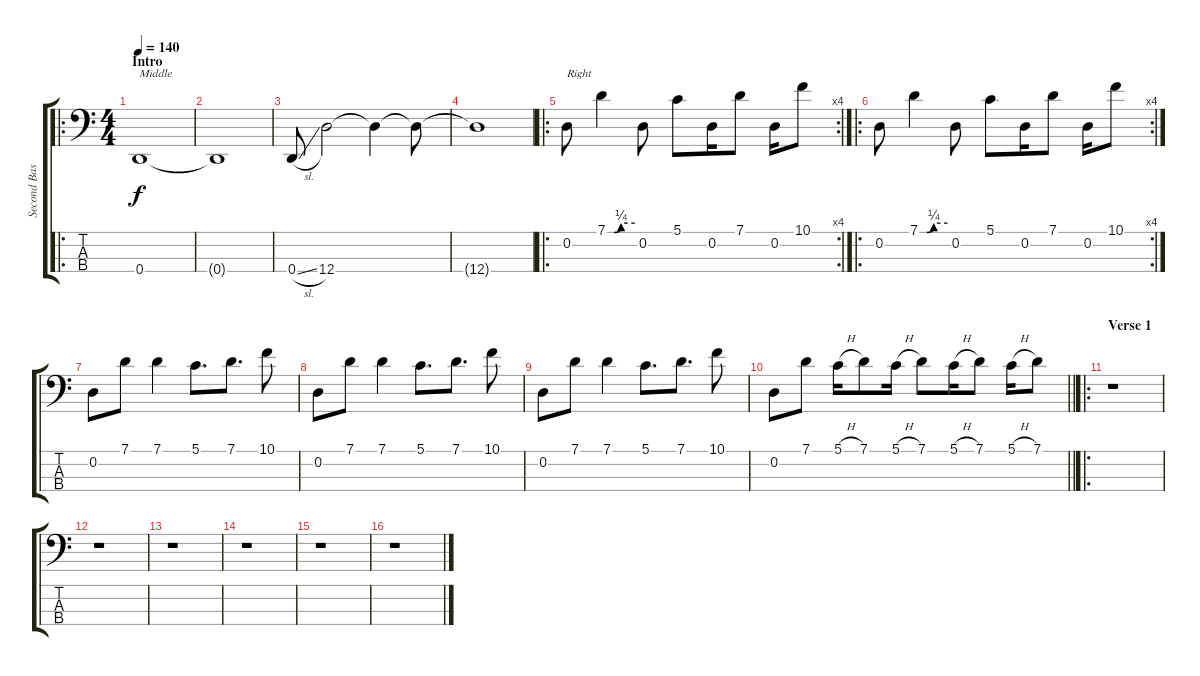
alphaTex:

\track ("Second Bass" "Second Bas") {instrument slapbass1}
\staff {score tabs}
\tuning (G2 D2 A1 D1) {hide}
\ro
\ts (4 4)
\section ("" "Intro")
\tempo 140
\clef f4
\ks c
0.4.1{txt "Middle" dy f instrument electricbassfinger} |
0.4{t}.1 |
0.4{sl}.8 12.4.2 12.4{t}.4 12.4{t}.8 |
12.4{t}.1 |
\ro
\rc 4
0.2.8{txt "Right" balance 13 instrument electricbassfinger} 7.1{be (custom 0 0 15 0 30 1 60 1)}.4 0.2.8 5.1.8 0.2.16 7.1.8 0.2.16 10.1.8 |
\ro
\rc 4
0.2.8{balance 13 instrument electricbassfinger} 7.1{be (custom 0 0 15 0 30 1 60 1)}.4 0.2.8 5.1.8 0.2.16 7.1.8 0.2.16 10.1.8 |
0.2.8 7.1.8 7.1.4 5.1.8{d} 7.1.8{d} 10.1.8 |
0.2.8 7.1.8 7.1.4 5.1.8{d} 7.1.8{d} 10.1.8 |
0.2.8 7.1.8 7.1.4 5.1.8{d} 7.1.8{d} 10.1.8 |
\barLineRight lightlight
0.2.8 7.1.8{instrument slapbass1} 5.1{h}.16 7.1.8 5.1{h}.16 7.1.8 5.1{h}.16 7.1.8 5.1{h}.16 7.1.8 |
\ro
\section ("" "Verse 1")
r.1 |
r.1 |
r.1 |
r.1 |
r.1 |
r.1
